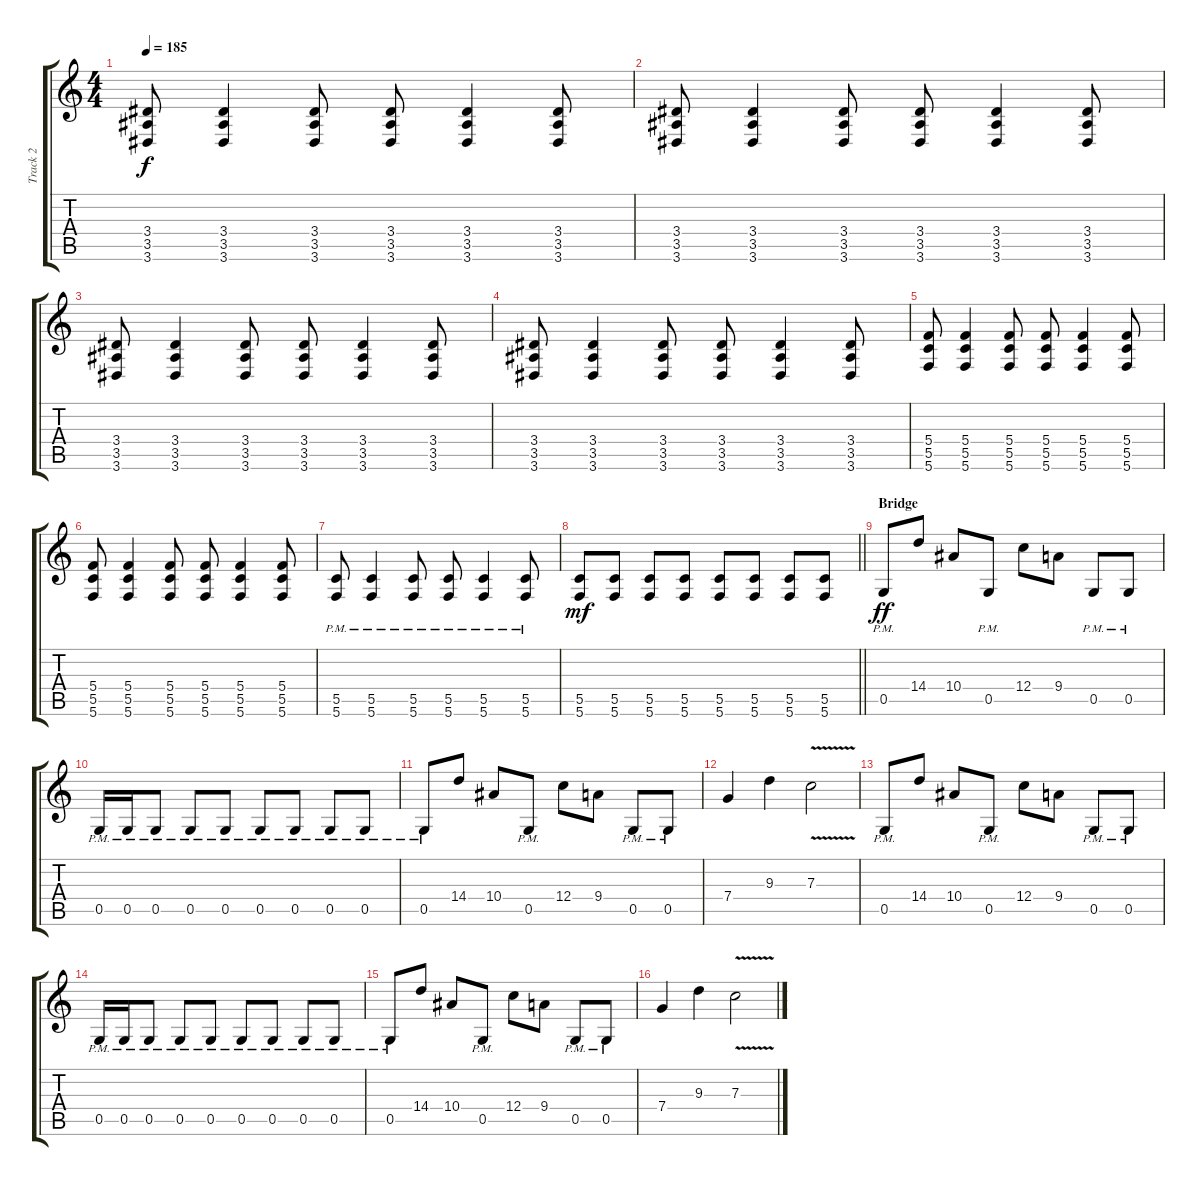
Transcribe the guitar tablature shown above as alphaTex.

\track ("Track 2" "Track 2") {instrument distortionguitar}
\staff {score tabs}
\tuning (D4 A3 F3 C3 G2 C2) {hide}
\ts (4 4)
\tempo 185
\clef g2
\ks c
(3.4 3.5 3.6).8{dy f} (3.4 3.5 3.6).4 (3.4 3.5 3.6).8 (3.4 3.5 3.6).8 (3.4 3.5 3.6).4 (3.4 3.5 3.6).8 |
(3.4 3.5 3.6).8 (3.4 3.5 3.6).4 (3.4 3.5 3.6).8 (3.4 3.5 3.6).8 (3.4 3.5 3.6).4 (3.4 3.5 3.6).8 |
(3.4 3.5 3.6).8 (3.4 3.5 3.6).4 (3.4 3.5 3.6).8 (3.4 3.5 3.6).8 (3.4 3.5 3.6).4 (3.4 3.5 3.6).8 |
(3.4 3.5 3.6).8 (3.4 3.5 3.6).4 (3.4 3.5 3.6).8 (3.4 3.5 3.6).8 (3.4 3.5 3.6).4 (3.4 3.5 3.6).8 |
(5.4 5.5 5.6).8 (5.4 5.5 5.6).4 (5.4 5.5 5.6).8 (5.4 5.5 5.6).8 (5.4 5.5 5.6).4 (5.4 5.5 5.6).8 |
(5.4 5.5 5.6).8 (5.4 5.5 5.6).4 (5.4 5.5 5.6).8 (5.4 5.5 5.6).8 (5.4 5.5 5.6).4 (5.4 5.5 5.6).8 |
(5.5{pm} 5.6{pm}).8 (5.5{pm} 5.6{pm}).4 (5.5{pm} 5.6{pm}).8 (5.5{pm} 5.6{pm}).8 (5.5{pm} 5.6{pm}).4 (5.5{pm} 5.6{pm}).8 |
\barLineRight lightlight
(5.5 5.6).8{dy mf} (5.5 5.6).8 (5.5 5.6).8 (5.5 5.6).8 (5.5 5.6).8 (5.5 5.6).8 (5.5 5.6).8 (5.5 5.6).8 |
\section ("" "Bridge")
0.5{pm}.8{dy ff} 14.4.8 10.4.8 0.5{pm}.8 12.4.8 9.4.8 0.5{pm}.8 0.5{pm}.8 |
0.5{pm}.16 0.5{pm}.16 0.5{pm}.8 0.5{pm}.8 0.5{pm}.8 0.5{pm}.8 0.5{pm}.8 0.5{pm}.8 0.5{pm}.8 |
0.5{pm}.8 14.4.8 10.4.8 0.5{pm}.8 12.4.8 9.4.8 0.5{pm}.8 0.5{pm}.8 |
7.4.4 9.3.4 7.3{v}.2 |
0.5{pm}.8 14.4.8 10.4.8 0.5{pm}.8 12.4.8 9.4.8 0.5{pm}.8 0.5{pm}.8 |
0.5{pm}.16 0.5{pm}.16 0.5{pm}.8 0.5{pm}.8 0.5{pm}.8 0.5{pm}.8 0.5{pm}.8 0.5{pm}.8 0.5{pm}.8 |
0.5{pm}.8 14.4.8 10.4.8 0.5{pm}.8 12.4.8 9.4.8 0.5{pm}.8 0.5{pm}.8 |
7.4.4 9.3.4 7.3{v}.2
